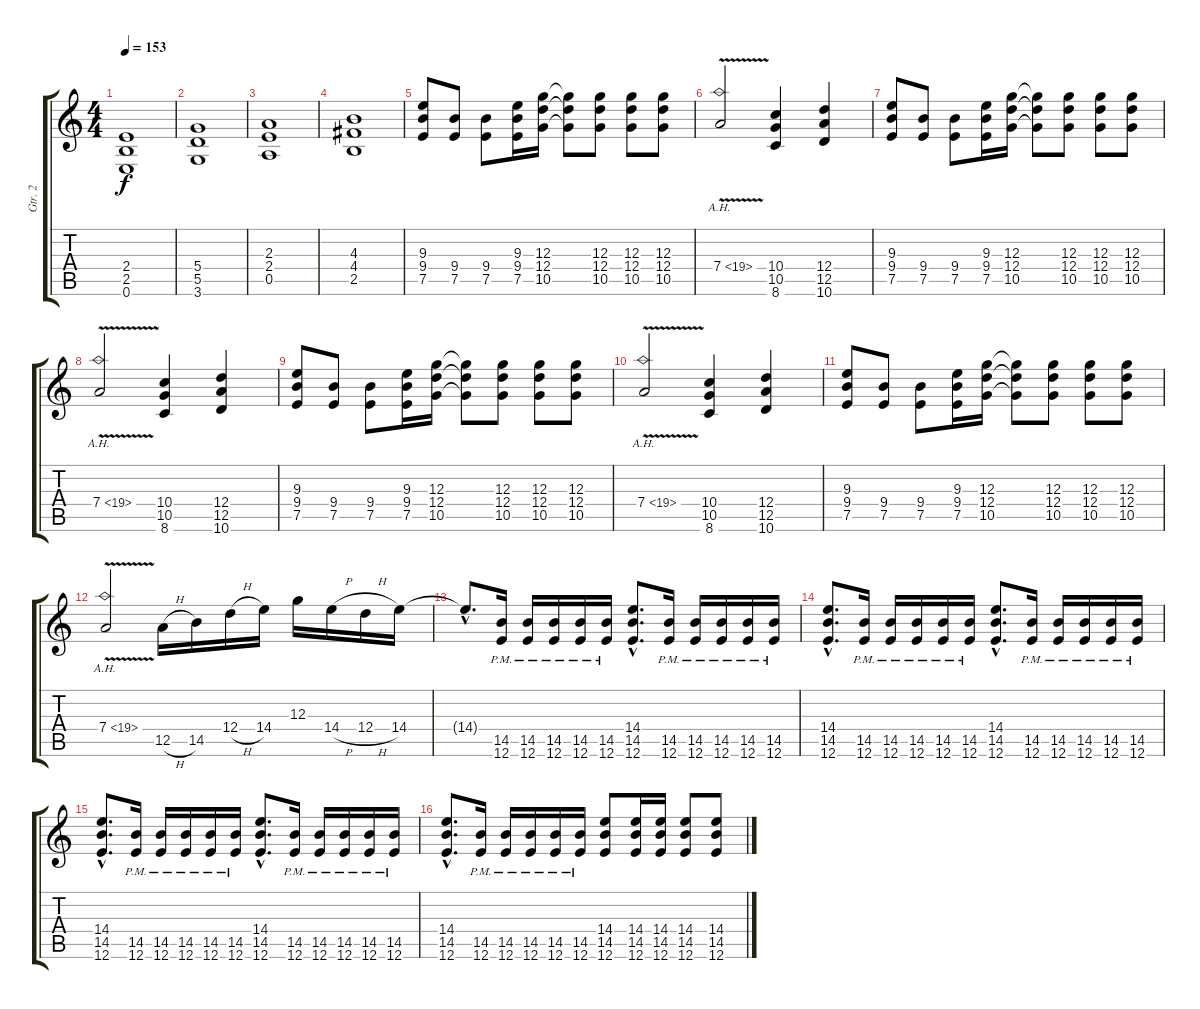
\track ("Gtr. 2" "Gtr. 2") {instrument distortionguitar}
\staff {score tabs}
\tuning (E4 B3 G3 D3 A2 E2) {hide}
\ts (4 4)
\tempo 153
\clef g2
\ks c
(2.4 2.5 0.6).1{dy f} |
(5.4 5.5 3.6).1 |
(2.3 2.4 0.5).1 |
(4.3 4.4 2.5).1 |
(9.3 9.4 7.5).8 (9.4 7.5).8{instrument electricguitarmuted} (9.4 7.5).8 (9.3 9.4 7.5).16{instrument distortionguitar} (12.3 12.4 10.5).16 (12.3{t} 12.4{t} 10.5{t}).8 (12.3 12.4 10.5).8 (12.3 12.4 10.5).8 (12.3 12.4 10.5).8 |
7.4{ah 12 v}.2 (10.4 10.5 8.6).4 (12.4 12.5 10.6).4 |
(9.3 9.4 7.5).8 (9.4 7.5).8{instrument electricguitarmuted} (9.4 7.5).8 (9.3 9.4 7.5).16{instrument distortionguitar} (12.3 12.4 10.5).16 (12.3{t} 12.4{t} 10.5{t}).8 (12.3 12.4 10.5).8 (12.3 12.4 10.5).8 (12.3 12.4 10.5).8 |
7.4{ah 12 v}.2 (10.4 10.5 8.6).4 (12.4 12.5 10.6).4 |
(9.3 9.4 7.5).8 (9.4 7.5).8{instrument electricguitarmuted} (9.4 7.5).8 (9.3 9.4 7.5).16{instrument distortionguitar} (12.3 12.4 10.5).16 (12.3{t} 12.4{t} 10.5{t}).8 (12.3 12.4 10.5).8 (12.3 12.4 10.5).8 (12.3 12.4 10.5).8 |
7.4{ah 12 v}.2 (10.4 10.5 8.6).4 (12.4 12.5 10.6).4 |
(9.3 9.4 7.5).8 (9.4 7.5).8{instrument electricguitarmuted} (9.4 7.5).8 (9.3 9.4 7.5).16{instrument distortionguitar} (12.3 12.4 10.5).16 (12.3{t} 12.4{t} 10.5{t}).8 (12.3 12.4 10.5).8 (12.3 12.4 10.5).8 (12.3 12.4 10.5).8 |
7.4{ah 12 v}.2 12.5{h}.16 14.5.16 12.4{h}.16 14.4.16 12.3.16 14.4{h}.16 12.4{h}.16 14.4.16 |
14.4{hac t}.8{d} (14.5{pm} 12.6{pm}).16 (14.5{pm} 12.6{pm}).16 (14.5{pm} 12.6{pm}).16 (14.5{pm} 12.6{pm}).16 (14.5{pm} 12.6{pm}).16 (14.4{hac} 14.5{hac} 12.6{hac}).8{d} (14.5{pm} 12.6{pm}).16 (14.5{pm} 12.6{pm}).16 (14.5{pm} 12.6{pm}).16 (14.5{pm} 12.6{pm}).16 (14.5{pm} 12.6{pm}).16 |
(14.4{hac} 14.5{hac} 12.6{hac}).8{d} (14.5{pm} 12.6{pm}).16 (14.5{pm} 12.6{pm}).16 (14.5{pm} 12.6{pm}).16 (14.5{pm} 12.6{pm}).16 (14.5{pm} 12.6{pm}).16 (14.4{hac} 14.5{hac} 12.6{hac}).8{d} (14.5{pm} 12.6{pm}).16 (14.5{pm} 12.6{pm}).16 (14.5{pm} 12.6{pm}).16 (14.5{pm} 12.6{pm}).16 (14.5{pm} 12.6{pm}).16 |
(14.4{hac} 14.5{hac} 12.6{hac}).8{d} (14.5{pm} 12.6{pm}).16 (14.5{pm} 12.6{pm}).16 (14.5{pm} 12.6{pm}).16 (14.5{pm} 12.6{pm}).16 (14.5{pm} 12.6{pm}).16 (14.4{hac} 14.5{hac} 12.6{hac}).8{d} (14.5{pm} 12.6{pm}).16 (14.5{pm} 12.6{pm}).16 (14.5{pm} 12.6{pm}).16 (14.5{pm} 12.6{pm}).16 (14.5{pm} 12.6{pm}).16 |
(14.4{hac} 14.5{hac} 12.6{hac}).8{d} (14.5{pm} 12.6{pm}).16 (14.5{pm} 12.6{pm}).16 (14.5{pm} 12.6{pm}).16 (14.5{pm} 12.6{pm}).16 (14.5{pm} 12.6{pm}).16 (14.4 14.5 12.6).8 (14.4 14.5 12.6).16 (14.4 14.5 12.6).16 (14.4 14.5 12.6).8 (14.4 14.5 12.6).8
